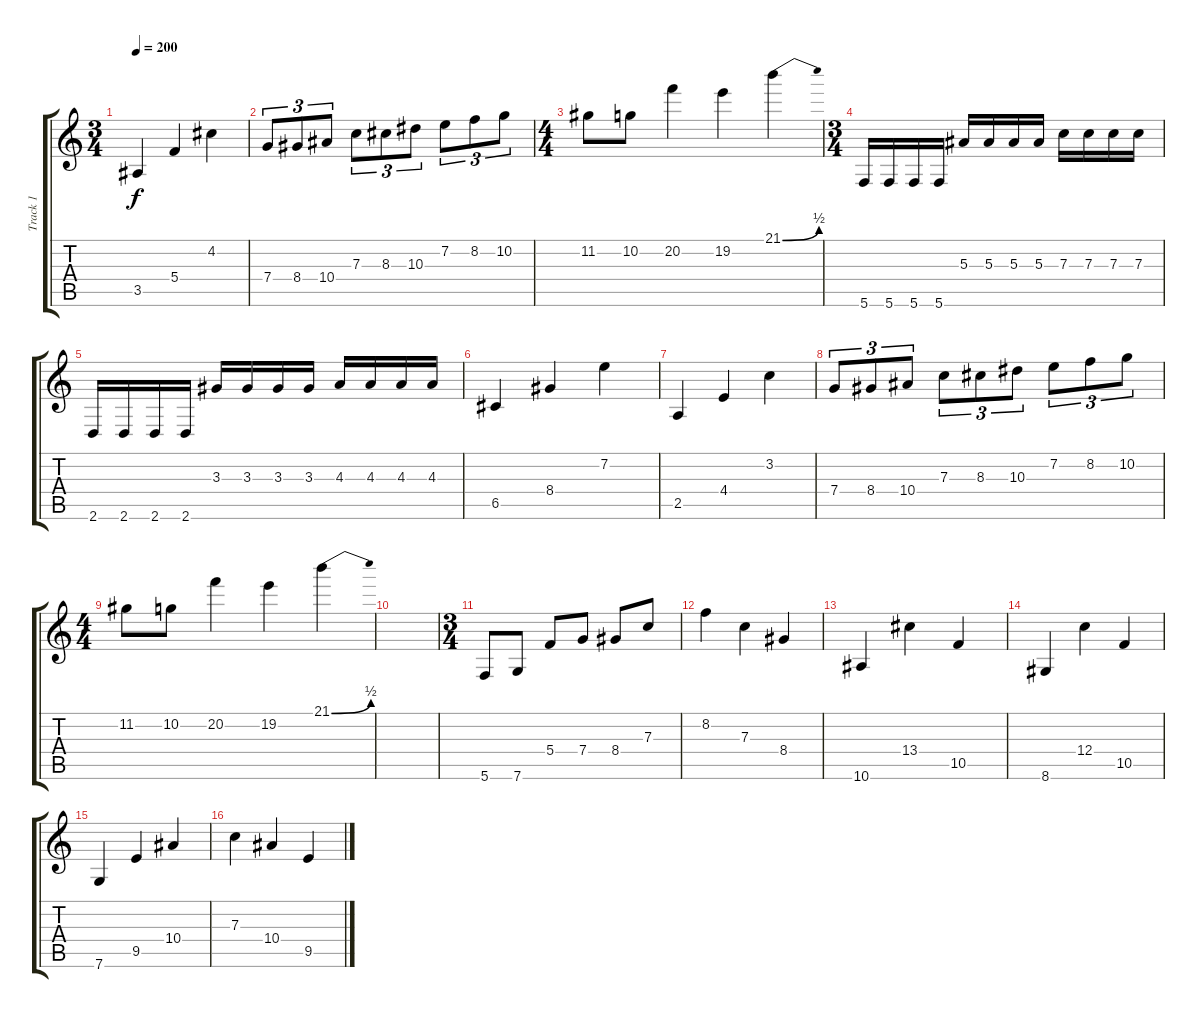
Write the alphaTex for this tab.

\track ("Track 1" "Track 1") {instrument distortionguitar}
\staff {score tabs}
\tuning (D4 A3 F3 C3 G2 C2) {hide}
\ts (3 4)
\tempo 200
\clef g2
\ks c
3.5.4{dy f} 5.4.4 4.2.4 |
7.4.8{tu (3 2)} 8.4.8{tu (3 2)} 10.4.8{tu (3 2)} 7.3.8{tu (3 2)} 8.3.8{tu (3 2)} 10.3.8{tu (3 2)} 7.2.8{tu (3 2)} 8.2.8{tu (3 2)} 10.2.8{tu (3 2)} |
\ts (4 4)
11.2.8 10.2.8 20.2.4 19.2.4 21.1{be (bend 0 0 60 2)}.4 |
\ts (3 4)
5.6.16 5.6.16 5.6.16 5.6.16 5.3.16 5.3.16 5.3.16 5.3.16 7.3.16 7.3.16 7.3.16 7.3.16 |
2.6.16 2.6.16 2.6.16 2.6.16 3.3.16 3.3.16 3.3.16 3.3.16 4.3.16 4.3.16 4.3.16 4.3.16 |
6.5.4 8.4.4 7.2.4 |
2.5.4 4.4.4 3.2.4 |
7.4.8{tu (3 2)} 8.4.8{tu (3 2)} 10.4.8{tu (3 2)} 7.3.8{tu (3 2)} 8.3.8{tu (3 2)} 10.3.8{tu (3 2)} 7.2.8{tu (3 2)} 8.2.8{tu (3 2)} 10.2.8{tu (3 2)} |
\ts (4 4)
11.2.8 10.2.8 20.2.4 19.2.4 21.1{be (bend 0 0 60 2)}.4 |
|
\ts (3 4)
5.6.8 7.6.8 5.4.8 7.4.8 8.4.8 7.3.8 |
8.2.4 7.3.4 8.4.4 |
10.6.4 13.4.4 10.5.4 |
8.6.4 12.4.4 10.5.4 |
7.6.4 9.5.4 10.4.4 |
7.3.4 10.4.4 9.5.4
